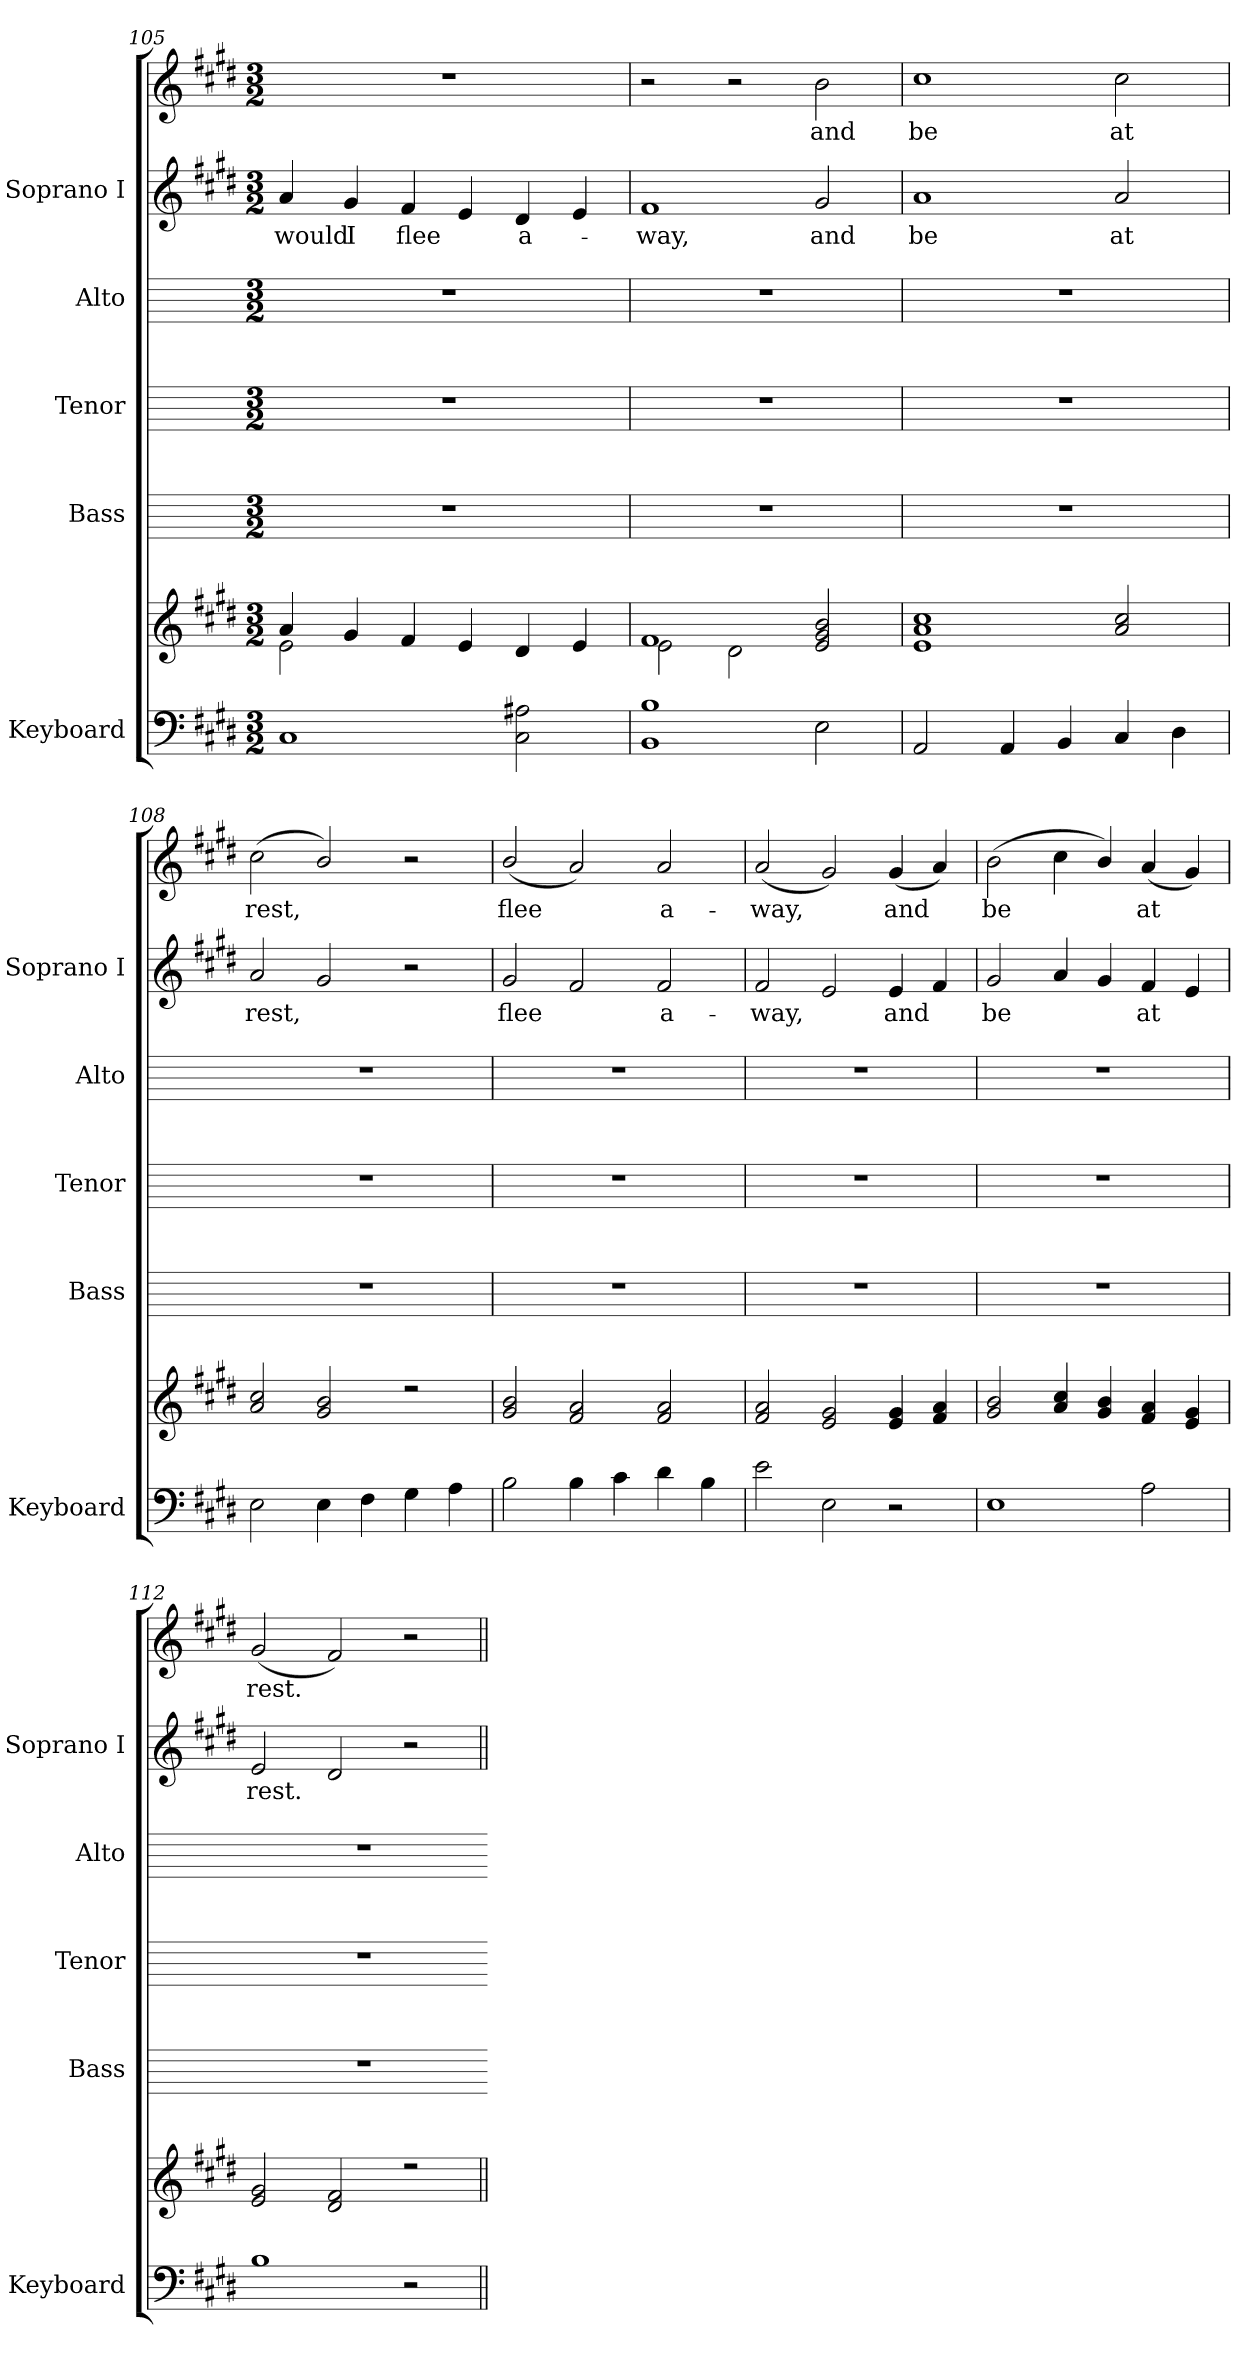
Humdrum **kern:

**kern	**kern	**kern	**kern	**kern	**kern	**text	**kern	**text
*part5	*part5	*part4	*part3	*part2	*part1	*part1	*part1	*part1
*staff7	*staff6	*staff5	*staff4	*staff3	*staff2	*staff2	*staff1	*staff1
*I"Keyboard	*	*I"Bass	*I"Tenor	*I"Alto	*I"Soprano I	*	*	*
*I'Keyboard	*	*I'Bass	*I'Tenor	*I'Alto	*I'Soprano I	*	*	*
!!LO:LB:g=z
*clefF4	*clefG2	*	*	*	*clefG2	*	*clefG2	*
*k[f#c#g#d#]	*k[f#c#g#d#]	*	*	*	*k[f#c#g#d#]	*	*k[f#c#g#d#]	*
*E:	*E:	*	*	*	*E:	*	*E:	*
*M3/2	*M3/2	*M3/2	*M3/2	*M3/2	*M3/2	*	*M3/2	*
=105	=105	=105	=105	=105	=105	=105	=105	=105
*	*^	*	*	*	*	*	*	*
!	!	!	!	!	!	!	!LO:LY:b	!LO:N:vis=1	!
1C#	4a	2e\	1.r	1.r	1.r	4a	would	1.r	.
!	!	!	!	!	!	!	!LO:LY:b	!	!
.	4g#	.	.	.	.	4g#	I	.	.
!	!	!	!	!	!	!	!LO:LY:b	!	!
.	4f#	2ryy	.	.	.	4f#	flee	.	.
.	4e	.	.	.	.	4e	.	.	.
!	!	!	!	!	!	!	!LO:LY:b	!	!
2C# 2A#X	4d#	2ryy	.	.	.	4d#	a-	.	.
.	4e	.	.	.	.	4e	.	.	.
=106	=106	=106	=106	=106	=106	=106	=106	=106	=106
!	!	!	!	!	!	!	!LO:LY:b	!	!
1BB 1B	1f#	2e\	1.r	1.r	1.r	1f#	way,	2r	.
.	.	2d#\	.	.	.	.	.	2r	.
!	!	!	!	!	!	!	!LO:LY:b	!	!LO:LY:b
2E	2e 2g# 2b	2ryy	.	.	.	2g#	and	2b	and
=107	=107	=107	=107	=107	=107	=107	=107	=107	=107
!	!	!LO:N:vis=1	!	!	!	!	!LO:LY:b	!	!LO:LY:b
2AA	1e 1a 1cc#	1.ryy	1.r	1.r	1.r	1a	be	1cc#	be
4AA	.	.	.	.	.	.	.	.	.
4BB	.	.	.	.	.	.	.	.	.
!	!	!	!	!	!	!	!LO:LY:b	!	!LO:LY:b
4C#	2a 2cc#	.	.	.	.	2a	at	2cc#	at
4D#	.	.	.	.	.	.	.	.	.
=108	=108	=108	=108	=108	=108	=108	=108	=108	=108
!	!	!LO:N:vis=1	!	!	!	!	!LO:LY:b	!	!LO:LY:b
2E	2a 2cc#	1.ryy	1.r	1.r	1.r	2a	rest,	(<2cc#	rest,
4E	2g# 2b	.	.	.	.	2g#	.	2b/)	.
4F#	.	.	.	.	.	.	.	.	.
4G#	2r	.	.	.	.	2r	.	2r	.
4A	.	.	.	.	.	.	.	.	.
=109	=109	=109	=109	=109	=109	=109	=109	=109	=109
!	!	!LO:N:vis=1	!	!	!	!	!LO:LY:b	!	!LO:LY:b
2B	2g# 2b	1.ryy	1.r	1.r	1.r	2g#	-flee	(<2b/	flee
4B	2f# 2a	.	.	.	.	2f#	.	2a)	.
4c#	.	.	.	.	.	.	.	.	.
!	!	!	!	!	!	!	!LO:LY:b	!	!LO:LY:b
4d#	2f# 2a	.	.	.	.	2f#	a-	2a	a-
4B	.	.	.	.	.	.	.	.	.
=110	=110	=110	=110	=110	=110	=110	=110	=110	=110
!	!	!LO:N:vis=1	!	!	!	!	!LO:LY:b	!	!LO:LY:b
2e	2f# 2a	1.ryy	1.r	1.r	1.r	2f#	way,	(<2a	-way,
2E	2e 2g#	.	.	.	.	2e	.	2g#)	.
!	!	!	!	!	!	!	!LO:LY:b	!	!LO:LY:b
2r	4e 4g#	.	.	.	.	4e	and	(<4g#	and
.	4f# 4a	.	.	.	.	4f#	.	4a)	.
=111	=111	=111	=111	=111	=111	=111	=111	=111	=111
!	!	!LO:N:vis=1	!	!	!	!	!LO:LY:b	!	!LO:LY:b
1E	2g# 2b	1.ryy	1.r	1.r	1.r	2g#	be	(>2b	be
.	4a 4cc#	.	.	.	.	4a	.	4cc#	.
.	4g# 4b	.	.	.	.	4g#	.	4b/)	.
!	!	!	!	!	!	!	!LO:LY:b	!	!LO:LY:b
2A	4f# 4a	.	.	.	.	4f#	at	(<4a	at
.	4e 4g#	.	.	.	.	4e	.	4g#)	.
=112	=112	=112	=112	=112	=112	=112	=112	=112	=112
!	!	!LO:N:vis=1	!	!	!	!	!LO:LY:b	!	!LO:LY:b
1B	2e 2g#	1.ryy	1.r	1.r	1.r	2e	rest.	(<2g#	rest.
.	2d# 2f#	.	.	.	.	2d#	.	2f#)	.
2r	2r	.	.	.	.	2r	.	2r	.
*	*v	*v	*	*	*	*	*	*	*
=||	=||	=	=	=	=||	=||	=||	=||
*-	*-	*-	*-	*-	*-	*-	*-	*-
